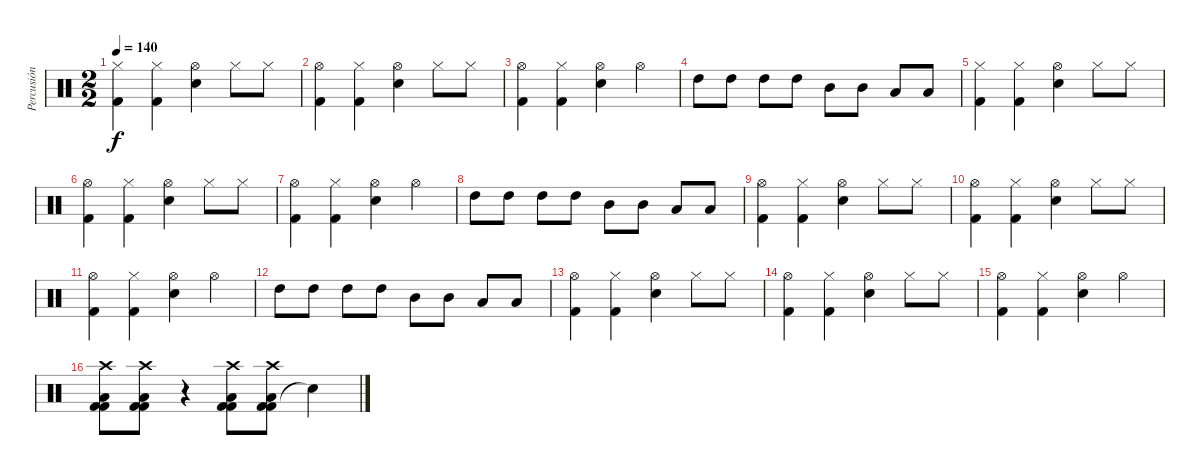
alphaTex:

\track ("Percusión" "Percusión") {instrument percussion}
\staff {score}
\articulation defaults
\ts (2 2)
\tempo 140
\clef neutral
\ks c
("Hi-Hat (closed)" "Kick (hit) 2").4{dy f} ("Hi-Hat (closed)" "Kick (hit) 2").4 ("Hi-Hat (open)" "Snare (hit) 2").4 "Hi-Hat (closed)".8 "Hi-Hat (closed)".8 |
("Hi-Hat (open)" "Kick (hit) 2").4 ("Hi-Hat (closed)" "Kick (hit) 2").4 ("Hi-Hat (open)" "Snare (hit) 2").4 "Hi-Hat (closed)".8 "Hi-Hat (closed)".8 |
("Hi-Hat (open)" "Kick (hit) 2").4 ("Hi-Hat (closed)" "Kick (hit) 2").4 ("Hi-Hat (open)" "Snare (hit) 2").4 "Hi-Hat (open)".4 |
"High Tom (hit)".8 "High Tom (hit)".8 "High Tom (hit)".8 "High Tom (hit)".8 "Mid Tom (hit)".8 "Mid Tom (hit)".8 "Low Tom (hit)".8 "Low Tom (hit)".8 |
("Hi-Hat (closed)" "Kick (hit) 2").4 ("Hi-Hat (closed)" "Kick (hit) 2").4 ("Hi-Hat (open)" "Snare (hit) 2").4 "Hi-Hat (closed)".8 "Hi-Hat (closed)".8 |
("Hi-Hat (open)" "Kick (hit) 2").4 ("Hi-Hat (closed)" "Kick (hit) 2").4 ("Hi-Hat (open)" "Snare (hit) 2").4 "Hi-Hat (closed)".8 "Hi-Hat (closed)".8 |
("Hi-Hat (open)" "Kick (hit) 2").4 ("Hi-Hat (closed)" "Kick (hit) 2").4 ("Hi-Hat (open)" "Snare (hit) 2").4 "Hi-Hat (open)".4 |
"High Tom (hit)".8 "High Tom (hit)".8 "High Tom (hit)".8 "High Tom (hit)".8 "Mid Tom (hit)".8 "Mid Tom (hit)".8 "Low Tom (hit)".8 "Low Tom (hit)".8 |
("Hi-Hat (open)" "Kick (hit) 2").4 ("Hi-Hat (closed)" "Kick (hit) 2").4 ("Hi-Hat (open)" "Snare (hit) 2").4 "Hi-Hat (closed)".8 "Hi-Hat (closed)".8 |
("Hi-Hat (open)" "Kick (hit) 2").4 ("Hi-Hat (closed)" "Kick (hit) 2").4 ("Hi-Hat (open)" "Snare (hit) 2").4 "Hi-Hat (closed)".8 "Hi-Hat (closed)".8 |
("Hi-Hat (open)" "Kick (hit) 2").4 ("Hi-Hat (closed)" "Kick (hit) 2").4 ("Hi-Hat (open)" "Snare (hit) 2").4 "Hi-Hat (open)".4 |
"High Tom (hit)".8 "High Tom (hit)".8 "High Tom (hit)".8 "High Tom (hit)".8 "Mid Tom (hit)".8 "Mid Tom (hit)".8 "Low Tom (hit)".8 "Low Tom (hit)".8 |
("Hi-Hat (open)" "Kick (hit) 2").4 ("Hi-Hat (closed)" "Kick (hit) 2").4 ("Hi-Hat (open)" "Snare (hit) 2").4 "Hi-Hat (closed)".8 "Hi-Hat (closed)".8 |
("Hi-Hat (open)" "Kick (hit) 2").4 ("Hi-Hat (closed)" "Kick (hit) 2").4 ("Hi-Hat (open)" "Snare (hit) 2").4 "Hi-Hat (closed)".8 "Hi-Hat (closed)".8 |
("Hi-Hat (open)" "Kick (hit) 2").4 ("Hi-Hat (closed)" "Kick (hit) 2").4 ("Hi-Hat (open)" "Snare (hit) 2").4 "Hi-Hat (open)".4 |
("Kick (hit) 2" "Crash high (hit)" "Low Tom (hit)" "Kick (hit) 2").8 ("Kick (hit) 2" "Crash high (hit)" "Low Tom (hit)" "Kick (hit) 2").8 r.4 ("Kick (hit) 2" "Crash high (hit)" "Low Tom (hit)" "Kick (hit) 2").8 ("Kick (hit) 2" "Crash high (hit)" "Low Tom (hit)" "Kick (hit) 2").8 "Snare (hit)"{t}.4
